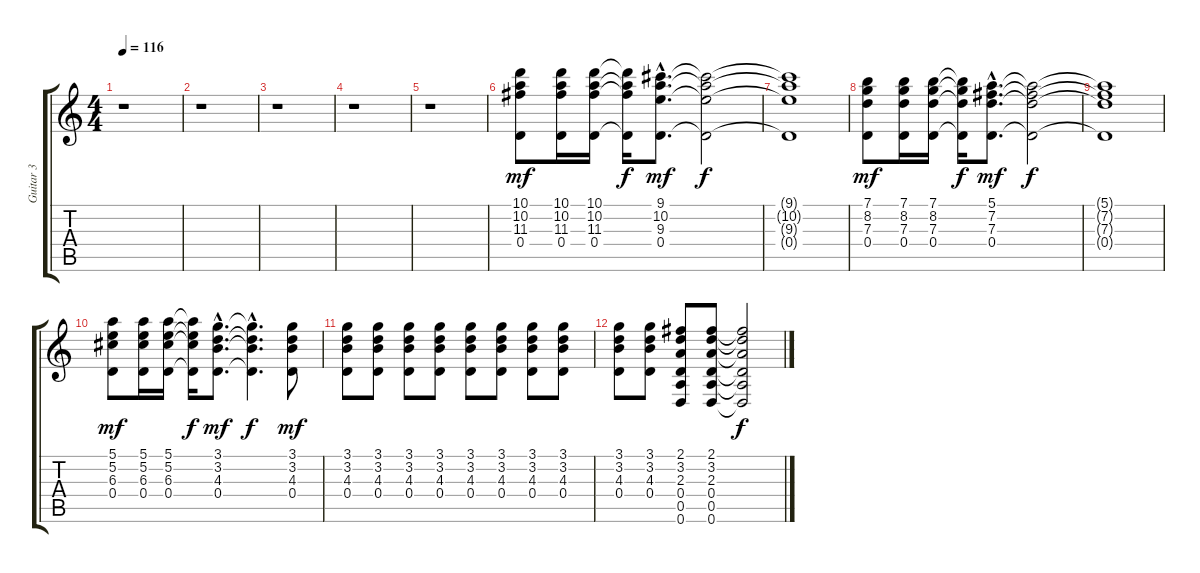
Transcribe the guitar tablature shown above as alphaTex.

\track ("Guitar 3" "Guitar 3") {instrument overdrivenguitar}
\staff {score tabs}
\tuning (E4 B3 G3 D3 A2 D2) {hide}
\ts (4 4)
\tempo 116
\clef g2
\ks c
r.1{dy f} |
r.1 |
r.1 |
r.1 |
r.1 |
(10.1 10.2 11.3 0.4).8{dy mf} (10.1 10.2 11.3 0.4).16 (10.1 10.2 11.3 0.4).16 (10.1{t} 10.2{t} 11.3{t} 0.4{t}).16{dy f} (9.1{hac} 10.2{hac} 9.3{hac} 0.4{hac}).8{d dy mf} (9.1{t} 10.2{t} 9.3{t} 0.4{t}).2{dy f} |
(9.1{t} 10.2{t} 9.3{t} 0.4{t}).1 |
(7.1 8.2 7.3 0.4).8{dy mf} (7.1 8.2 7.3 0.4).16 (7.1 8.2 7.3 0.4).16 (7.1{t} 8.2{t} 7.3{t} 0.4{t}).16{dy f} (5.1{hac} 7.2{hac} 7.3{hac} 0.4{hac}).8{d dy mf} (5.1{t} 7.2{t} 7.3{t} 0.4{t}).2{dy f} |
(5.1{t} 7.2{t} 7.3{t} 0.4{t}).1 |
(5.1 5.2 6.3 0.4).8{dy mf} (5.1 5.2 6.3 0.4).16 (5.1 5.2 6.3 0.4).16 (5.1{t} 5.2{t} 6.3{t} 0.4{t}).16{dy f} (3.1{hac} 3.2{hac} 4.3{hac} 0.4{hac}).8{d dy mf} (3.1{hac t} 3.2{hac t} 4.3{hac t} 0.4{hac t}).4{d dy f} (3.1 3.2 4.3 0.4).8{dy mf} |
(3.1 3.2 4.3 0.4).8 (3.1 3.2 4.3 0.4).8 (3.1 3.2 4.3 0.4).8 (3.1 3.2 4.3 0.4).8 (3.1 3.2 4.3 0.4).8 (3.1 3.2 4.3 0.4).8 (3.1 3.2 4.3 0.4).8 (3.1 3.2 4.3 0.4).8 |
(3.1 3.2 4.3 0.4).8 (3.1 3.2 4.3 0.4).8 (2.1 3.2 2.3 0.4 0.5 0.6).8 (2.1 3.2 2.3 0.4 0.5 0.6).8 (2.1{t} 3.2{t} 2.3{t} 0.4{t} 0.5{t} 0.6{t}).2{dy f}
